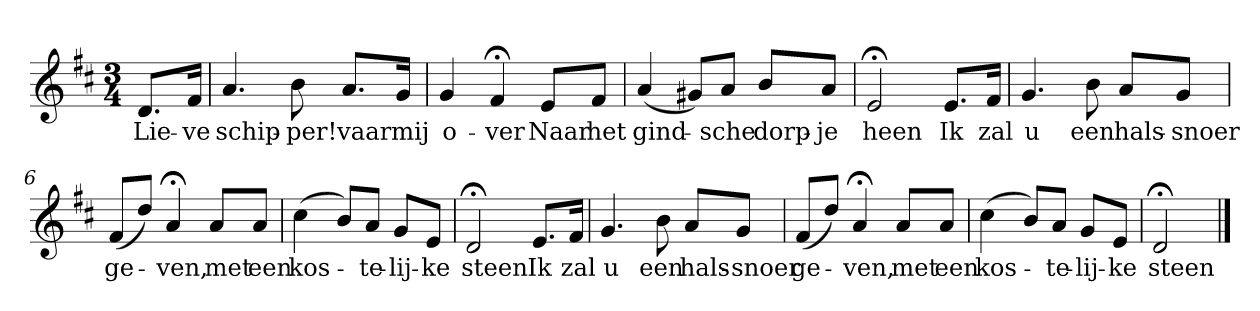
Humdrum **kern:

**kern	**text
*part1	*part1
*staff1	*staff1
*k[f#c#]	*
*D:	*
*M3/4	*
*MM120	*
=	=
8.dL	Lie-
16f#Jk	-ve
=1	=1
4.a	schip-
8b	-per!
8.aL	vaar
16gJk	mij
=2	=2
4g	o-
4f#;<	-ver
8eL	Naar
8f#J	het
=3	=3
(4a	gind-
8g#XL)	.
8aJ	-sche
8bL	dorp-
8aJ	-je
=4	=4
2e;<	heen
8.eL	Ik
16f#Jk	zal
=5	=5
4.g	u
8b	een
8aL	hals-
8gJ	-snoer
=6	=6
(8f#L	ge-
8ddJ)	.
4a;<	-ven,
8aL	met
8aJ	een
=7	=7
(4cc#	kos-
8bL)	.
8aJ	-te-
8gL	-lij-
8eJ	-ke
=8	=8
2d;<	steen
8.eL	Ik
16f#Jk	zal
=9	=9
4.g	u
8b	een
8aL	hals-
8gJ	-snoer
=10	=10
(8f#L	ge-
8ddJ)	.
4a;<	-ven,
8aL	met
8aJ	een
=11	=11
(4cc#	kos-
8bL)	.
8aJ	-te-
8gL	-lij-
8eJ	-ke
=12	=12
2d;<	steen
==	==
*-	*-
